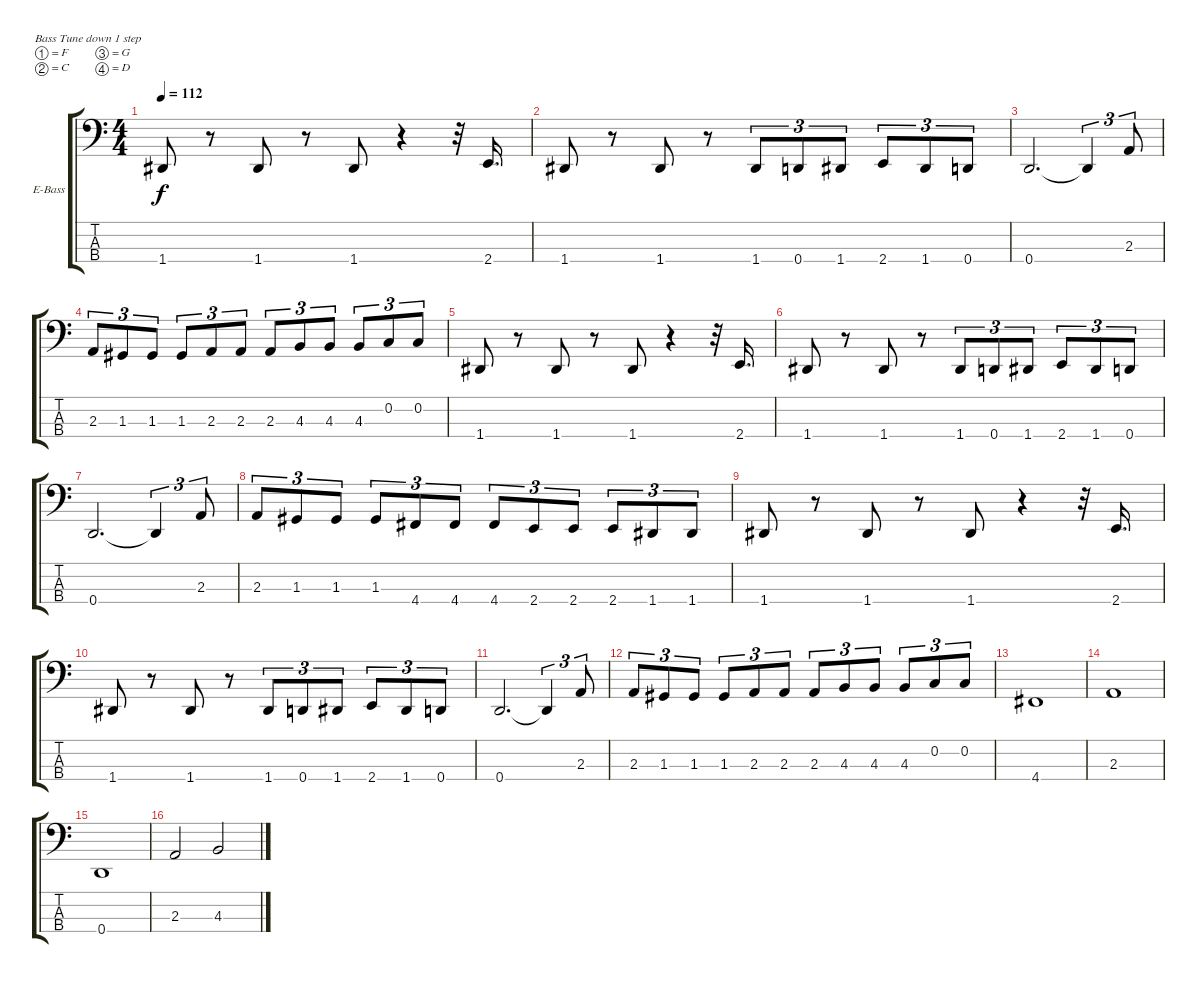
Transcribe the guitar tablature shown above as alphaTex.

\bracketExtendMode groupsimilarinstruments
\firstSystemTrackNameOrientation horizontal
\otherSystemsTrackNameOrientation horizontal
\track ("Robin" "E-Bass") {instrument electricbasspick}
\staff {score tabs}
\tuning (F2 C2 G1 D1)
\ts (4 4)
\tempo 112
\clef f4
\ks c
1.4.8{dy f} r.8 1.4.8 r.8 1.4.8 r.4 r.32 2.4.16{d} |
1.4.8 r.8 1.4.8 r.8 1.4.8{tu (3 2)} 0.4.8{tu (3 2)} 1.4.8{tu (3 2)} 2.4.8{tu (3 2)} 1.4.8{tu (3 2)} 0.4.8{tu (3 2)} |
0.4.2{d} 0.4{t}.4{tu (3 2)} 2.3.8{tu (3 2)} |
2.3.8{tu (3 2)} 1.3.8{tu (3 2)} 1.3.8{tu (3 2)} 1.3.8{tu (3 2)} 2.3.8{tu (3 2)} 2.3.8{tu (3 2)} 2.3.8{tu (3 2)} 4.3.8{tu (3 2)} 4.3.8{tu (3 2)} 4.3.8{tu (3 2)} 0.2.8{tu (3 2)} 0.2.8{tu (3 2)} |
1.4.8 r.8 1.4.8 r.8 1.4.8 r.4 r.32 2.4.16{d} |
1.4.8 r.8 1.4.8 r.8 1.4.8{tu (3 2)} 0.4.8{tu (3 2)} 1.4.8{tu (3 2)} 2.4.8{tu (3 2)} 1.4.8{tu (3 2)} 0.4.8{tu (3 2)} |
0.4.2{d} 0.4{t}.4{tu (3 2)} 2.3.8{tu (3 2)} |
2.3.8{tu (3 2)} 1.3.8{tu (3 2)} 1.3.8{tu (3 2)} 1.3.8{tu (3 2)} 4.4.8{tu (3 2)} 4.4.8{tu (3 2)} 4.4.8{tu (3 2)} 2.4.8{tu (3 2)} 2.4.8{tu (3 2)} 2.4.8{tu (3 2)} 1.4.8{tu (3 2)} 1.4.8{tu (3 2)} |
1.4.8 r.8 1.4.8 r.8 1.4.8 r.4 r.32 2.4.16{d} |
1.4.8 r.8 1.4.8 r.8 1.4.8{tu (3 2)} 0.4.8{tu (3 2)} 1.4.8{tu (3 2)} 2.4.8{tu (3 2)} 1.4.8{tu (3 2)} 0.4.8{tu (3 2)} |
0.4.2{d} 0.4{t}.4{tu (3 2)} 2.3.8{tu (3 2)} |
2.3.8{tu (3 2)} 1.3.8{tu (3 2)} 1.3.8{tu (3 2)} 1.3.8{tu (3 2)} 2.3.8{tu (3 2)} 2.3.8{tu (3 2)} 2.3.8{tu (3 2)} 4.3.8{tu (3 2)} 4.3.8{tu (3 2)} 4.3.8{tu (3 2)} 0.2.8{tu (3 2)} 0.2.8{tu (3 2)} |
4.4.1 |
2.3.1 |
0.4.1 |
2.3.2 4.3.2
